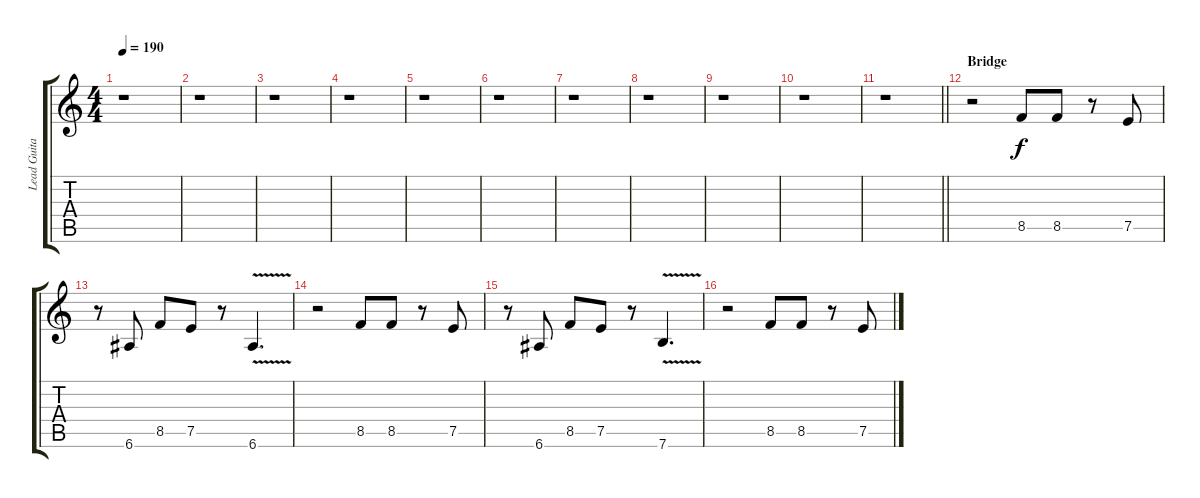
\track ("Lead Guitar 1 (lo)" "Lead Guita") {instrument distortionguitar}
\staff {score tabs}
\tuning (E4 B3 G3 D3 A2 E2) {hide}
\ts (4 4)
\tempo 190
\clef g2
\ks c
r.1{dy f} |
r.1 |
r.1 |
r.1 |
r.1 |
r.1 |
r.1 |
r.1 |
r.1 |
r.1 |
\barLineRight lightlight
r.1 |
\section ("" "Bridge")
r.2 8.5.8 8.5.8 r.8 7.5.8 |
r.8 6.6.8 8.5.8 7.5.8 r.8 6.6{v}.4{d} |
r.2 8.5.8 8.5.8 r.8 7.5.8 |
r.8 6.6.8 8.5.8 7.5.8 r.8 7.6{v}.4{d} |
r.2 8.5.8 8.5.8 r.8 7.5.8
